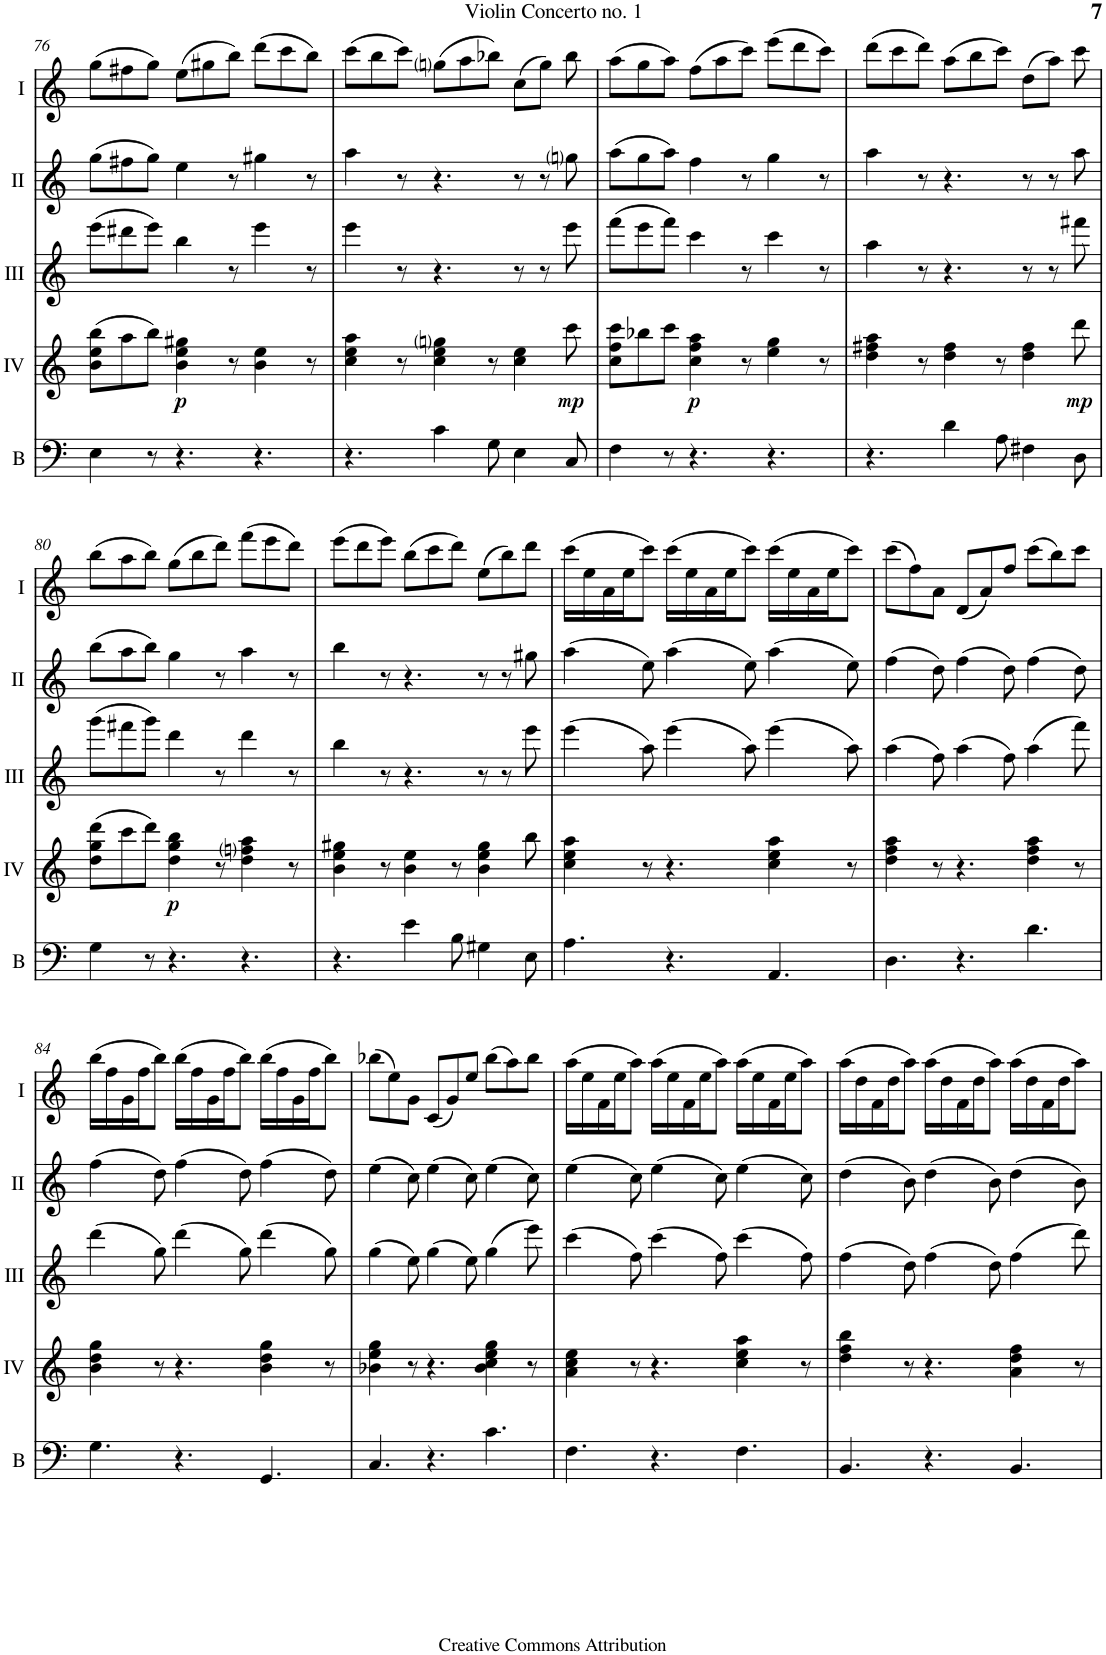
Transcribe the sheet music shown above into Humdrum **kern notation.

**kern	**kern	**dynam	**kern	**kern	**kern
*part5	*part4	*part4	*part3	*part2	*part1
*staff5	*staff4	*staff4	*staff3	*staff2	*staff1
*I"Bass	*I"Acc. 4	*	*I"Acc. 3	*I"Acc. 2	*I"Acc. 1
*I'B	*	*	*	*	*
!!LO:PB:g=z
*clefF4	*clefG2	*	*clefG2	*clefG2	*clefG2
*Trd7c12	*Trd7c12	*	*Trd7c12	*	*
*k[]	*k[]	*	*k[]	*k[]	*k[]
*M9/8	*M9/8	*	*M9/8	*M9/8	*M9/8
=76	=76	=76	=76	=76	=76
4E\	(8b\ 8ee\ 8bb\L	.	(8eee\L	(8gg\L	(8gg\L
.	8aa\	.	8ddd#X\	8ff#X\	8ff#X\
8r	8bb\J)	.	8eee\J)	8gg\J)	8gg\J)
!	!	!LO:DY:b	!	!	!
4.r	4b\ 4ee\ 4gg#X\	p	4bb\	4ee\	(8ee\L
.	.	.	.	.	8gg#X\
.	8r	.	8r	8r	8bb\J)
4.r	4b\ 4ee\	.	4eee\	4gg#X\	(8ddd\L
.	.	.	.	.	8ccc\
.	8r	.	8r	8r	8bb\J)
=77	=77	=77	=77	=77	=77
4.r	4cc\ 4ee\ 4aa\	.	4eee\	4aa\	(8ccc\L
.	.	.	.	.	8bb\
.	8r	.	8r	8r	8ccc\J)
4c\	4cc\ 4ee\ 4ggni\	.	4.r	4.r	(8ggni\L
.	.	.	.	.	8aa\
8G\	8r	.	.	.	8bb-X\J)
4E\	4cc\ 4ee\	.	8r	8r	(8cc\L
.	.	.	8r	8r	8gg\J)
!	!	!LO:DY:b	!	!	!
8C/	8ccc\	mp	8eee\	8ggni\	8bb-\
=78	=78	=78	=78	=78	=78
4F\	8cc\ 8ff\ 8ccc\L	.	(8fff\L	(8aa\L	(8aa\L
.	8bb-X\	.	8eee\	8gg\	8gg\
8r	8ccc\J	.	8fff\J)	8aa\J)	8aa\J)
!	!	!LO:DY:b	!	!	!
4.r	4cc\ 4ff\ 4aa\	p	4ccc\	4ff\	(8ff\L
.	.	.	.	.	8aa\
.	8r	.	8r	8r	8ccc\J)
4.r	4ee\ 4gg\	.	4ccc\	4gg\	(8eee\L
.	.	.	.	.	8ddd\
.	8r	.	8r	8r	8ccc\J)
=79	=79	=79	=79	=79	=79
4.r	4dd\ 4ff#X\ 4aa\	.	4aa\	4aa\	(8ddd\L
.	.	.	.	.	8ccc\
.	8r	.	8r	8r	8ddd\J)
4d\	4dd\ 4ff#\	.	4.r	4.r	(8aa\L
.	.	.	.	.	8bb\
8A\	8r	.	.	.	8ccc\J)
4F#X\	4dd\ 4ff#\	.	8r	8r	(8dd\L
.	.	.	8r	8r	8aa\J)
!	!	!LO:DY:b	!	!	!
8D\	8ddd\	mp	8fff#X\	8aa\	8ccc\
!!LO:LB:g=z
=80	=80	=80	=80	=80	=80
4G\	(8dd\ 8gg\ 8ddd\L	.	(8ggg\L	(8bb\L	(8bb\L
.	8ccc\	.	8fff#X\	8aa\	8aa\
8r	8ddd\J)	.	8ggg\J)	8bb\J)	8bb\J)
!	!	!LO:DY:b	!	!	!
4.r	4dd\ 4gg\ 4bb\	p	4ddd\	4gg\	(8gg\L
.	.	.	.	.	8bb\
.	8r	.	8r	8r	8ddd\J)
4.r	4dd\ 4ffni\ 4aa\	.	4ddd\	4aa\	(8fff\L
.	.	.	.	.	8eee\
.	8r	.	8r	8r	8ddd\J)
=81	=81	=81	=81	=81	=81
4.r	4b\ 4ee\ 4gg#X\	.	4bb\	4bb\	(8eee\L
.	.	.	.	.	8ddd\
.	8r	.	8r	8r	8eee\J)
4e\	4b\ 4ee\	.	4.r	4.r	(8bb\L
.	.	.	.	.	8ccc\
8B\	8r	.	.	.	8ddd\J)
4G#X\	4b\ 4ee\ 4gg#\	.	8r	8r	(8ee\L
.	.	.	8r	8r	8bb\)
8E\	8bb\	.	8eee\	8gg#X\	8ddd\J
=82	=82	=82	=82	=82	=82
4.A\	4cc\ 4ee\ 4aa\	.	(4eee\	(4aa\	(16ccc\LL
.	.	.	.	.	16ee\
.	.	.	.	.	16a\
.	.	.	.	.	16ee\J
.	8r	.	8aa\)	8ee\)	8ccc\J)
4.r	4.r	.	(4eee\	(4aa\	(16ccc\LL
.	.	.	.	.	16ee\
.	.	.	.	.	16a\
.	.	.	.	.	16ee\J
.	.	.	8aa\)	8ee\)	8ccc\J)
4.AA/	4cc\ 4ee\ 4aa\	.	(4eee\	(4aa\	(16ccc\LL
.	.	.	.	.	16ee\
.	.	.	.	.	16a\
.	.	.	.	.	16ee\J
.	8r	.	8aa\)	8ee\)	8ccc\J)
=83	=83	=83	=83	=83	=83
4.D\	4dd\ 4ff\ 4aa\	.	(4aa\	(4ff\	(8ccc\L
.	.	.	.	.	8ff\)
.	8r	.	8ff\)	8dd\)	8a\J
4.r	4.r	.	(4aa\	(4ff\	(8d/L
.	.	.	.	.	8a/)
.	.	.	8ff\)	8dd\)	8ff/J
4.d\	4dd\ 4ff\ 4aa\	.	(4aa\	(4ff\	(8ccc\L
.	.	.	.	.	8bb\)
.	8r	.	8fff\)	8dd\)	8ccc\J
!!LO:LB:g=z
=84	=84	=84	=84	=84	=84
4.G\	4b\ 4dd\ 4gg\	.	(4ddd\	(4ff\	(16bb\LL
.	.	.	.	.	16ff\
.	.	.	.	.	16g\
.	.	.	.	.	16ff\J
.	8r	.	8gg\)	8dd\)	8bb\J)
4.r	4.r	.	(4ddd\	(4ff\	(16bb\LL
.	.	.	.	.	16ff\
.	.	.	.	.	16g\
.	.	.	.	.	16ff\J
.	.	.	8gg\)	8dd\)	8bb\J)
4.GG/	4b\ 4dd\ 4gg\	.	(4ddd\	(4ff\	(16bb\LL
.	.	.	.	.	16ff\
.	.	.	.	.	16g\
.	.	.	.	.	16ff\J
.	8r	.	8gg\)	8dd\)	8bb\J)
=85	=85	=85	=85	=85	=85
4.C/	4b-X\ 4ee\ 4gg\	.	(4gg\	(4ee\	(8bb-X\L
.	.	.	.	.	8ee\)
.	8r	.	8ee\)	8cc\)	8g\J
4.r	4.r	.	(4gg\	(4ee\	(8c/L
.	.	.	.	.	8g/)
.	.	.	8ee\)	8cc\)	8ee/J
4.c\	4b-\ 4cc\ 4ee\ 4gg\	.	(4gg\	(4ee\	(8bb-\L
.	.	.	.	.	8aa\)
.	8r	.	8eee\)	8cc\)	8bb-\J
=86	=86	=86	=86	=86	=86
4.F\	4a\ 4cc\ 4ee\	.	(4ccc\	(4ee\	(16aa\LL
.	.	.	.	.	16ee\
.	.	.	.	.	16f\
.	.	.	.	.	16ee\J
.	8r	.	8ff\)	8cc\)	8aa\J)
4.r	4.r	.	(4ccc\	(4ee\	(16aa\LL
.	.	.	.	.	16ee\
.	.	.	.	.	16f\
.	.	.	.	.	16ee\J
.	.	.	8ff\)	8cc\)	8aa\J)
4.F\	4cc\ 4ee\ 4aa\	.	(4ccc\	(4ee\	(16aa\LL
.	.	.	.	.	16ee\
.	.	.	.	.	16f\
.	.	.	.	.	16ee\J
.	8r	.	8ff\)	8cc\)	8aa\J)
=87	=87	=87	=87	=87	=87
4.BB/	4dd\ 4ff\ 4bb\	.	(4ff\	(4dd\	(16aa\LL
.	.	.	.	.	16dd\
.	.	.	.	.	16f\
.	.	.	.	.	16dd\J
.	8r	.	8dd\)	8b\)	8aa\J)
4.r	4.r	.	(4ff\	(4dd\	(16aa\LL
.	.	.	.	.	16dd\
.	.	.	.	.	16f\
.	.	.	.	.	16dd\J
.	.	.	8dd\)	8b\)	8aa\J)
4.BB/	4a\ 4dd\ 4ff\	.	(4ff\	(4dd\	(16aa\LL
.	.	.	.	.	16dd\
.	.	.	.	.	16f\
.	.	.	.	.	16dd\J
.	8r	.	8ddd\)	8b\)	8aa\J)
=	=	=	=	=	=
*-	*-	*-	*-	*-	*-
